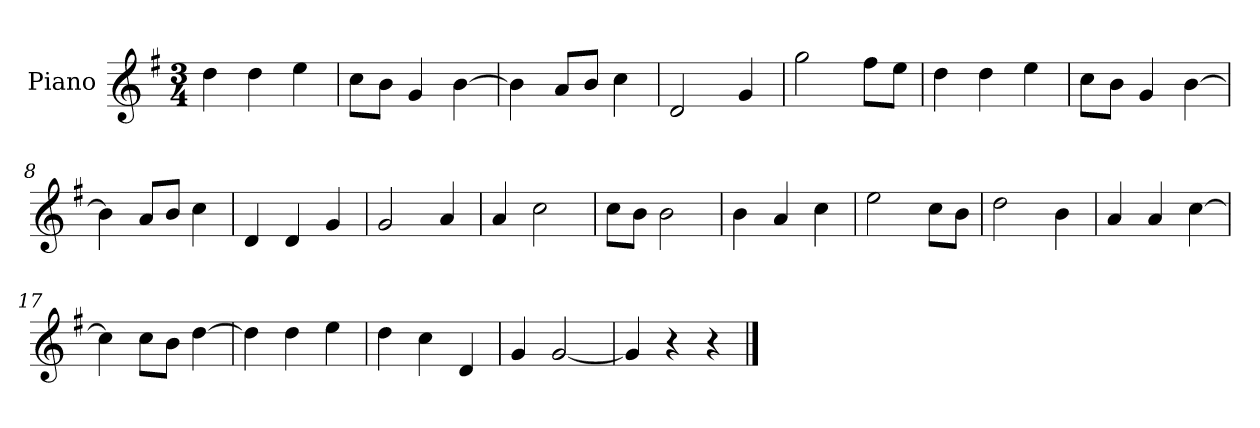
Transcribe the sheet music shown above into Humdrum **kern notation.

**kern
*part1
*staff1
*I"Piano
*I'P-no
*clefG2
*k[f#]
*M3/4
*MM178
=1
4dd\
4dd\
4ee\
=2
8cc\L
8b\J
4g/
[4b\
=3
4b\]
8a/L
8b/J
4cc\
=4
2d/
4g/
=5
2gg\
8ff#\L
8ee\J
=6
4dd\
4dd\
4ee\
=7
8cc\L
8b\J
4g/
[4b\
=8
4b\]
8a/L
8b/J
4cc\
=9
4d/
4d/
4g/
=10
2g/
4a/
!!LO:LB:g=z
=11
4a/
2cc\
=12
8cc\L
8b\J
2b\
=13
4b\
4a/
4cc\
=14
2ee\
8cc\L
8b\J
=15
2dd\
4b\
=16
4a/
4a/
[4cc\
=17
4cc\]
8cc\L
8b\J
[4dd\
=18
4dd\]
4dd\
4ee\
=19
4dd\
4cc\
4d/
=20
4g/
[2g/
=21
4g/]
4r
4r
==
*-
